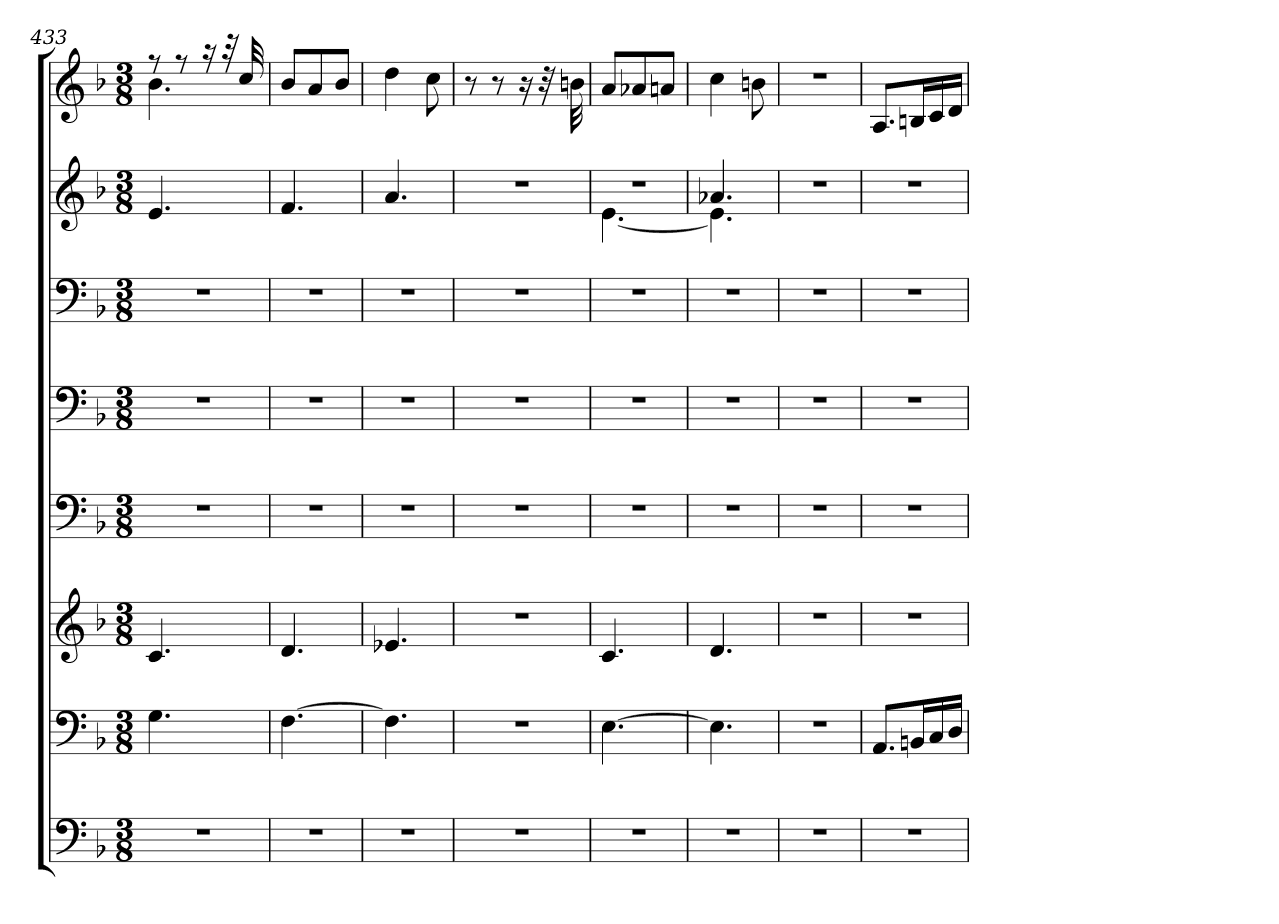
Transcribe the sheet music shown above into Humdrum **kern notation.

**kern	**kern	**kern	**kern	**kern	**kern	**kern	**kern
*part5	*part5	*part4	*part4	*part3	*part3	*part2	*part1
*staff8	*staff7	*staff6	*staff5	*staff4	*staff3	*staff2	*staff1
*clefF4	*clefF4	*clefG2	*clefF4	*clefF4	*clefF4	*clefG2	*clefG2
*k[b-]	*k[b-]	*k[b-]	*k[b-]	*k[b-]	*k[b-]	*k[b-]	*k[b-]
*M3/8	*M3/8	*M3/8	*M3/8	*M3/8	*M3/8	*M3/8	*M3/8
=433	=433	=433	=433	=433	=433	=433	=433
*	*	*	*	*	*	*	*^
4.r	4.G\	4.c/	4.r	4.r	4.r	4.e/	8r	4.b-\
.	.	.	.	.	.	.	8r	.
.	.	.	.	.	.	.	16r	.
.	.	.	.	.	.	.	32r	.
.	.	.	.	.	.	.	32cc/	.
*	*	*	*	*	*	*	*v	*v
=434	=434	=434	=434	=434	=434	=434	=434
4.r	[4.F\	4.d/	4.r	4.r	4.r	4.f/	8b-/L
.	.	.	.	.	.	.	8a/
.	.	.	.	.	.	.	8b-/J
=435	=435	=435	=435	=435	=435	=435	=435
4.r	4.F\]	4.e-X/	4.r	4.r	4.r	4.a/	4dd\
*	*	*	*	*	*	*	*MM147
.	.	.	.	.	.	.	8cc\
=436	=436	=436	=436	=436	=436	=436	=436
4.r	4.r	4.r	4.r	4.r	4.r	4.r	8r
.	.	.	.	.	.	.	8r
.	.	.	.	.	.	.	16r
.	.	.	.	.	.	.	32r
.	.	.	.	.	.	.	32bn\
!!LO:PB:g=z
=437	=437	=437	=437	=437	=437	=437	=437
*	*	*	*	*	*	*^	*
4.r	[4.E\	4.c/	4.r	4.r	4.r	4.r	[4.e\	8a/L
.	.	.	.	.	.	.	.	8a-X/
.	.	.	.	.	.	.	.	8an/J
=438	=438	=438	=438	=438	=438	=438	=438	=438
4.r	4.E\]	4.d/	4.r	4.r	4.r	4.a-X/	4.e\]	4cc\
*	*	*	*	*	*	*	*	*MM141
.	.	.	.	.	.	.	.	8bn\
*	*	*	*	*	*	*v	*v	*
=439	=439	=439	=439	=439	=439	=439	=439
*	*	*	*	*	*	*	*MM71
4.r	4.r	4.r	4.r	4.r	4.r	4.r	4.r
=440	=440	=440	=440	=440	=440	=440	=440
*	*	*	*	*	*	*	*MM154
4.r	8.AA/L	4.r	4.r	4.r	4.r	4.r	8.A/L
.	16BBn/L	.	.	.	.	.	16Bn/L
.	16C/	.	.	.	.	.	16c/
.	16D/JJ	.	.	.	.	.	16d/JJ
=	=	=	=	=	=	=	=
*-	*-	*-	*-	*-	*-	*-	*-
